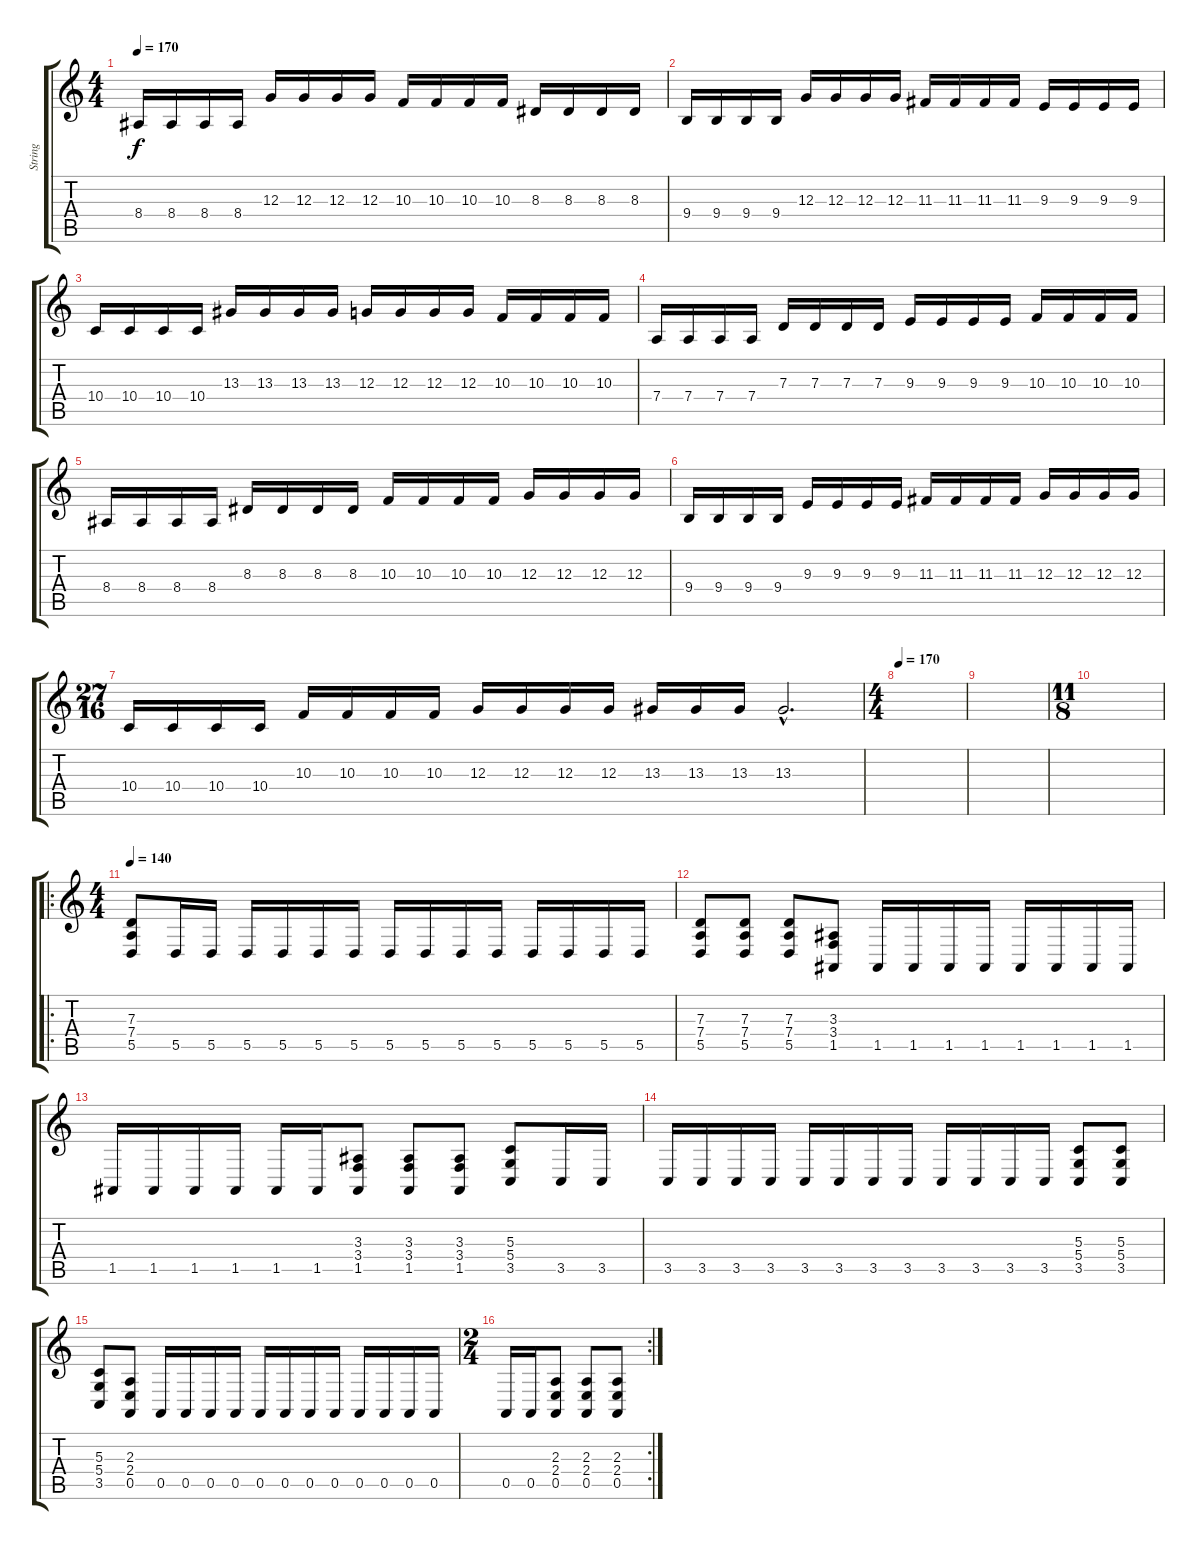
\track ("String" "String") {instrument stringensemble2}
\staff {score tabs}
\tuning (E4 B3 G3 D3 A2 E2) {hide}
\ts (4 4)
\tempo 170
\clef g2
\ks c
8.4.16{dy f} 8.4.16 8.4.16 8.4.16 12.3.16 12.3.16 12.3.16 12.3.16 10.3.16 10.3.16 10.3.16 10.3.16 8.3.16 8.3.16 8.3.16 8.3.16 |
9.4.16 9.4.16 9.4.16 9.4.16 12.3.16 12.3.16 12.3.16 12.3.16 11.3.16 11.3.16 11.3.16 11.3.16 9.3.16 9.3.16 9.3.16 9.3.16 |
10.4.16 10.4.16 10.4.16 10.4.16 13.3.16 13.3.16 13.3.16 13.3.16 12.3.16 12.3.16 12.3.16 12.3.16 10.3.16 10.3.16 10.3.16 10.3.16 |
7.4.16 7.4.16 7.4.16 7.4.16 7.3.16 7.3.16 7.3.16 7.3.16 9.3.16 9.3.16 9.3.16 9.3.16 10.3.16 10.3.16 10.3.16 10.3.16 |
8.4.16 8.4.16 8.4.16 8.4.16 8.3.16 8.3.16 8.3.16 8.3.16 10.3.16 10.3.16 10.3.16 10.3.16 12.3.16 12.3.16 12.3.16 12.3.16 |
9.4.16 9.4.16 9.4.16 9.4.16 9.3.16 9.3.16 9.3.16 9.3.16 11.3.16 11.3.16 11.3.16 11.3.16 12.3.16 12.3.16 12.3.16 12.3.16 |
\ts (27 16)
10.4.16 10.4.16 10.4.16 10.4.16 10.3.16 10.3.16 10.3.16 10.3.16 12.3.16 12.3.16 12.3.16 12.3.16 13.3.16 13.3.16 13.3.16 13.3{hac}.2{d} |
\ts (4 4)
\tempo 170
|
|
\ts (11 8)
|
\ro
\ts (4 4)
\tempo 140
(7.3 7.4 5.5).8 5.5.16 5.5.16 5.5.16 5.5.16 5.5.16 5.5.16 5.5.16 5.5.16 5.5.16 5.5.16 5.5.16 5.5.16 5.5.16 5.5.16 |
(7.3 7.4 5.5).8 (7.3 7.4 5.5).8 (7.3 7.4 5.5).8 (3.3 3.4 1.5).8 1.5.16 1.5.16 1.5.16 1.5.16 1.5.16 1.5.16 1.5.16 1.5.16 |
1.5.16 1.5.16 1.5.16 1.5.16 1.5.16 1.5.16 (3.3 3.4 1.5).8 (3.3 3.4 1.5).8 (3.3 3.4 1.5).8 (5.3 5.4 3.5).8 3.5.16 3.5.16 |
3.5.16 3.5.16 3.5.16 3.5.16 3.5.16 3.5.16 3.5.16 3.5.16 3.5.16 3.5.16 3.5.16 3.5.16 (5.3 5.4 3.5).8 (5.3 5.4 3.5).8 |
(5.3 5.4 3.5).8 (2.3 2.4 0.5).8 0.5.16 0.5.16 0.5.16 0.5.16 0.5.16 0.5.16 0.5.16 0.5.16 0.5.16 0.5.16 0.5.16 0.5.16 |
\rc 2
\ts (2 4)
0.5.16 0.5.16 (2.3 2.4 0.5).8 (2.3 2.4 0.5).8 (2.3 2.4 0.5).8
